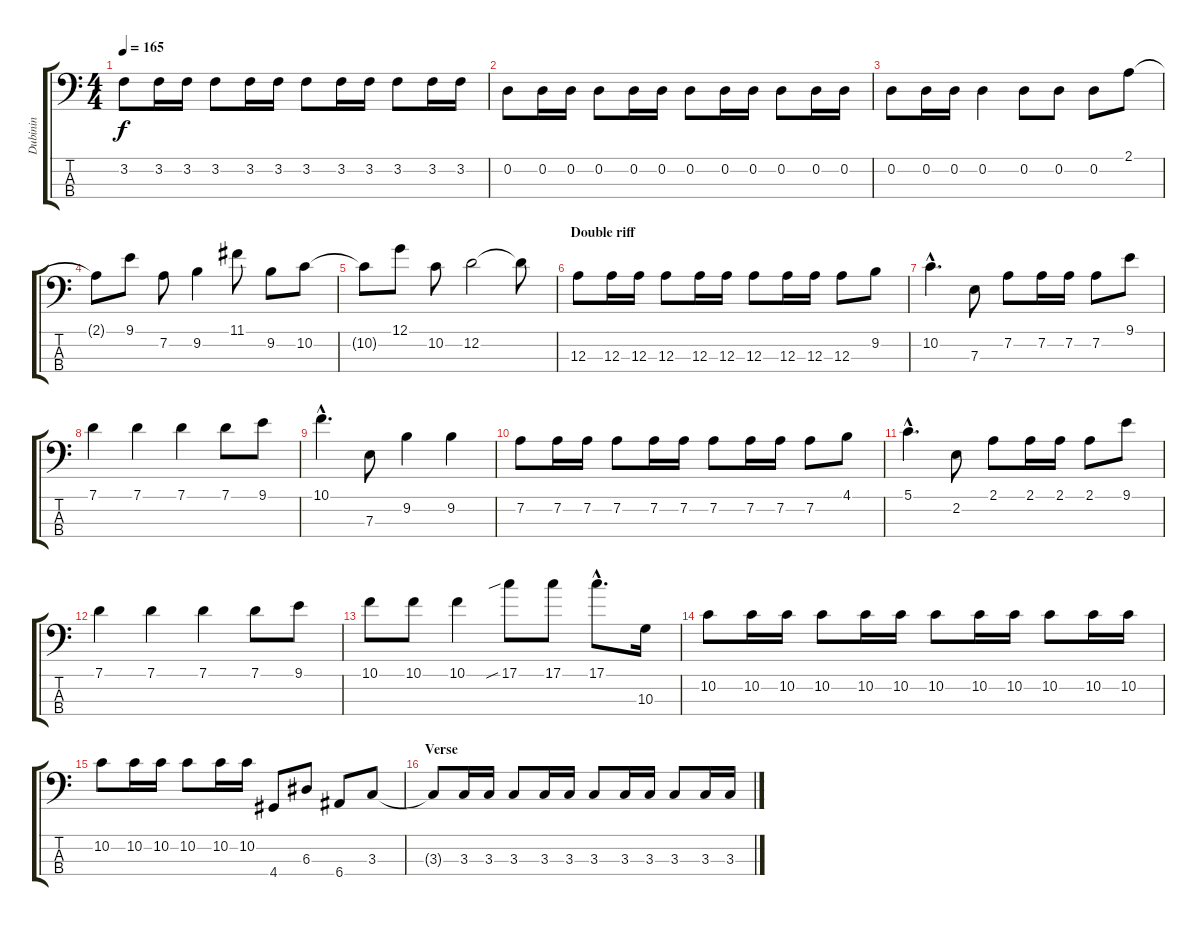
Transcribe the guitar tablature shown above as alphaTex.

\track ("Dubinin" "Dubinin") {instrument electricbassfinger}
\staff {score tabs}
\tuning (G2 D2 A1 E1) {hide}
\ts (4 4)
\tempo 165
\clef f4
\ks c
3.2.8{dy f} 3.2.16 3.2.16 3.2.8 3.2.16 3.2.16 3.2.8 3.2.16 3.2.16 3.2.8 3.2.16 3.2.16 |
0.2.8 0.2.16 0.2.16 0.2.8 0.2.16 0.2.16 0.2.8 0.2.16 0.2.16 0.2.8 0.2.16 0.2.16 |
0.2.8 0.2.16 0.2.16 0.2.4 0.2.8 0.2.8 0.2.8 2.1.8 |
2.1{t}.8 9.1.8 7.2.8 9.2.4 11.1.8 9.2.8 10.2.8 |
10.2{t}.8 12.1.8 10.2.8 12.2.2 12.2{t}.8 |
\section ("" "Double riff")
12.3.8 12.3.16 12.3.16 12.3.8 12.3.16 12.3.16 12.3.8 12.3.16 12.3.16 12.3.8 9.2.8 |
10.2{hac}.4{d} 7.3.8 7.2.8 7.2.16 7.2.16 7.2.8 9.1.8 |
7.1.4 7.1.4 7.1.4 7.1.8 9.1.8 |
10.1{hac}.4{d} 7.3.8 9.2.4 9.2.4 |
7.2.8 7.2.16 7.2.16 7.2.8 7.2.16 7.2.16 7.2.8 7.2.16 7.2.16 7.2.8 4.1.8 |
5.1{hac}.4{d} 2.2.8 2.1.8 2.1.16 2.1.16 2.1.8 9.1.8 |
7.1.4 7.1.4 7.1.4 7.1.8 9.1.8 |
10.1.8 10.1.8 10.1.4 17.1{sib}.8 17.1.8 17.1{hac}.8{d} 10.3.16 |
10.2.8 10.2.16 10.2.16 10.2.8 10.2.16 10.2.16 10.2.8 10.2.16 10.2.16 10.2.8 10.2.16 10.2.16 |
10.2.8 10.2.16 10.2.16 10.2.8 10.2.16 10.2.16 4.4.8 6.3.8 6.4.8 3.3.8 |
\section ("" "Verse")
3.3{t}.8 3.3.16 3.3.16 3.3.8 3.3.16 3.3.16 3.3.8 3.3.16 3.3.16 3.3.8 3.3.16 3.3.16
